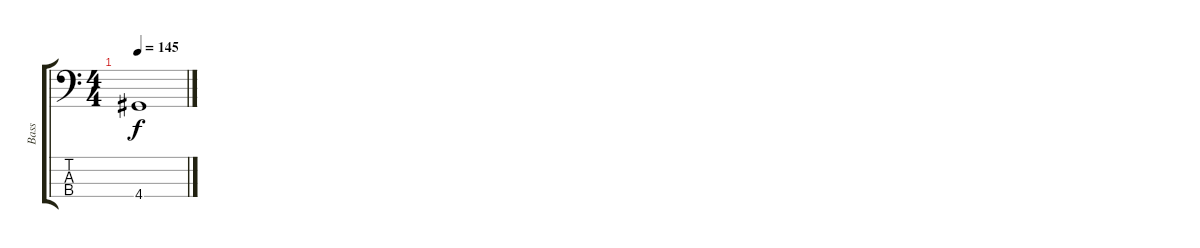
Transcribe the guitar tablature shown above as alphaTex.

\track ("Bass " "Bass ") {instrument electricbassfinger}
\staff {score tabs}
\tuning (G2 D2 A1 E1) {hide}
\ts (4 4)
\tempo 145
\clef f4
\ks c
4.4{t}.1{dy f}
